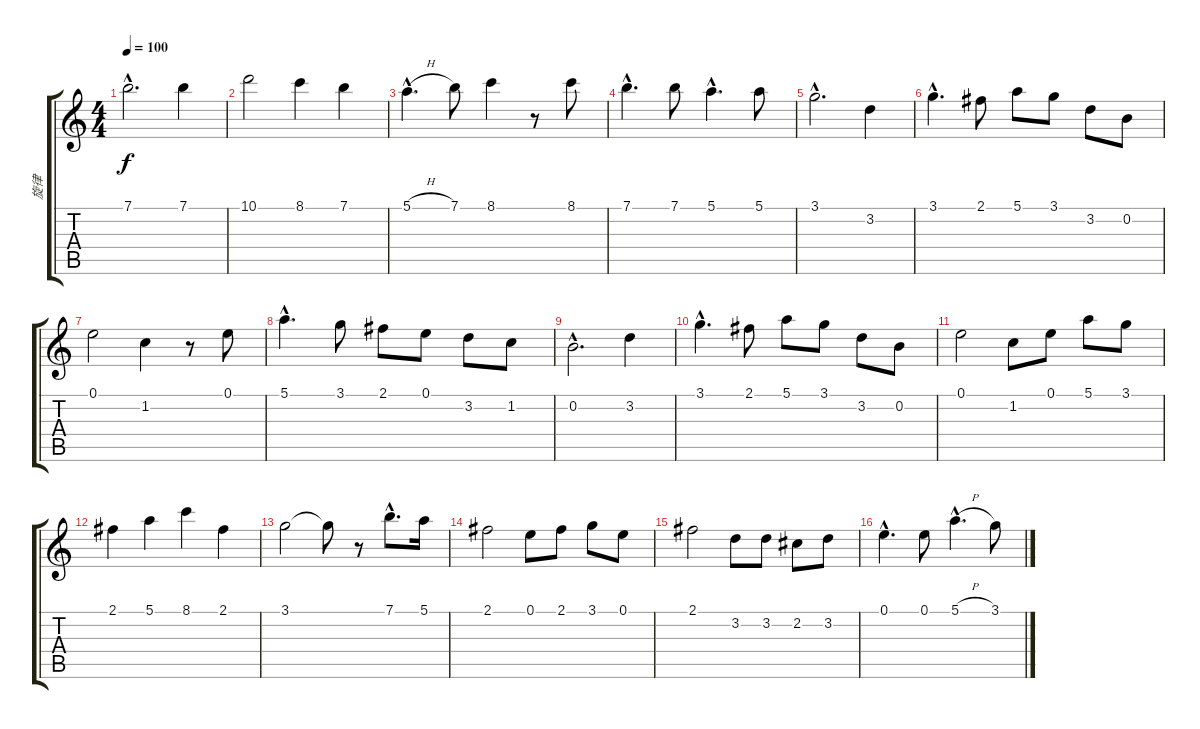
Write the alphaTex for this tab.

\track ("旋律" "旋律") {instrument distortionguitar}
\staff {score tabs}
\tuning (E4 B3 G3 D3 A2 E2) {hide}
\ts (4 4)
\tempo 100
\clef g2
\ks c
7.1{hac}.2{d dy f} 7.1.4 |
10.1.2 8.1.4 7.1.4 |
5.1{h hac}.4{d} 7.1.8 8.1.4 r.8 8.1.8 |
7.1{hac}.4{d} 7.1.8 5.1{hac}.4{d} 5.1.8 |
3.1{hac}.2{d} 3.2.4 |
3.1{hac}.4{d} 2.1.8 5.1.8 3.1.8 3.2.8 0.2.8 |
0.1.2 1.2.4 r.8 0.1.8 |
5.1{hac}.4{d} 3.1.8 2.1.8 0.1.8 3.2.8 1.2.8 |
0.2{hac}.2{d} 3.2.4 |
3.1{hac}.4{d} 2.1.8 5.1.8 3.1.8 3.2.8 0.2.8 |
0.1.2 1.2.8 0.1.8 5.1.8 3.1.8 |
2.1.4 5.1.4 8.1.4 2.1.4 |
3.1.2 3.1{t}.8 r.8 7.1{hac}.8{d} 5.1.16 |
2.1.2 0.1.8 2.1.8 3.1.8 0.1.8 |
2.1.2 3.2.8 3.2.8 2.2.8 3.2.8 |
0.1{hac}.4{d} 0.1.8 5.1{h hac}.4{d} 3.1.8
